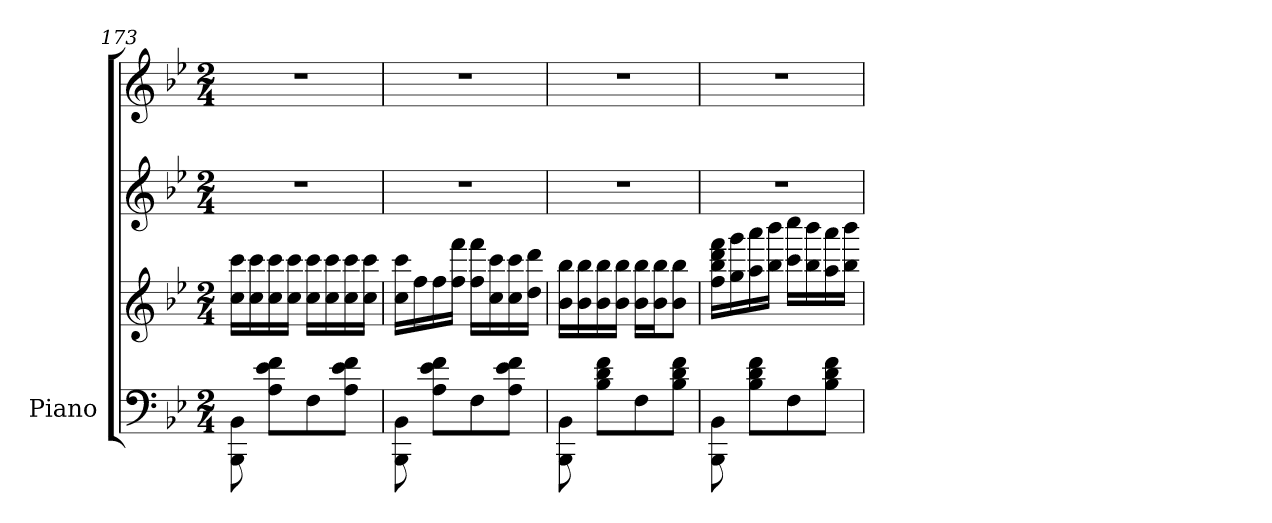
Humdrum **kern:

**kern	**kern	**kern	**kern	**dynam
*part1	*part1	*part1	*part1	*part1
*staff4	*staff3	*staff2	*staff1	*staff1/2/3/4
*I"Piano	*	*	*	*
*I'Pno.	*	*	*	*
*clefF4	*clefG2	*clefG2	*clefG2	*
*k[b-e-]	*k[b-e-]	*k[b-e-]	*k[b-e-]	*
*M2/4	*M2/4	*M2/4	*M2/4	*
=173	=173	=173	=173	=173
8BBB-\ 8BB-\	16cc\ 16ccc\LL	2r	2r	.
.	16cc\ 16ccc\	.	.	.
8A\ 8e-\ 8f\L	16cc\ 16ccc\	.	.	.
.	16cc\ 16ccc\JJ	.	.	.
8F\	16cc\ 16ccc\LL	.	.	.
.	16cc\ 16ccc\	.	.	.
8A\ 8e-\ 8f\J	16cc\ 16ccc\	.	.	.
.	16cc\ 16ccc\JJ	.	.	.
=174	=174	=174	=174	=174
8BBB-\ 8BB-\	16cc\ 16ccc\LL	2r	2r	.
.	16ff\	.	.	.
8A\ 8e-\ 8f\L	16ff\	.	.	.
.	16ff\ 16fff\JJ	.	.	.
8F\	16ff\ 16fff\LL	.	.	.
.	16cc\ 16ccc\	.	.	.
8A\ 8e-\ 8f\J	16cc\ 16ccc\	.	.	.
.	16dd\ 16ddd\JJ	.	.	.
=175	=175	=175	=175	=175
8BBB-\ 8BB-\	16b-\ 16bb-\LL	2r	2r	.
.	16b-\ 16bb-\	.	.	.
8B-\ 8d\ 8f\L	16b-\ 16bb-\	.	.	.
.	16b-\ 16bb-\JJ	.	.	.
8F\	16b-\ 16bb-\LL	.	.	.
.	16b-\ 16bb-\J	.	.	.
8B-\ 8d\ 8f\J	8b-\ 8bb-\J	.	.	.
!!LO:LB:g=z
=176	=176	=176	=176	=176
*	*	*	*MM125	*
!	!	!	!	!LO:DY:b=3
8BBB-\ 8BB-\	16ff\ 16bb-\ 16ddd\ 16fff\LL	2r	2r	other-dynamics
.	16gg\ 16ggg\	.	.	.
8B-\ 8d\ 8f\L	16aa\ 16aaa\	.	.	.
.	16bb-\ 16bbb-\JJ	.	.	.
8F\	16ccc\ 16cccc\LL	.	.	.
.	16bb-\ 16bbb-\	.	.	.
8B-\ 8d\ 8f\J	16aa\ 16aaa\	.	.	.
.	16bb-\ 16bbb-\JJ	.	.	.
=	=	=	=	=
*-	*-	*-	*-	*-
